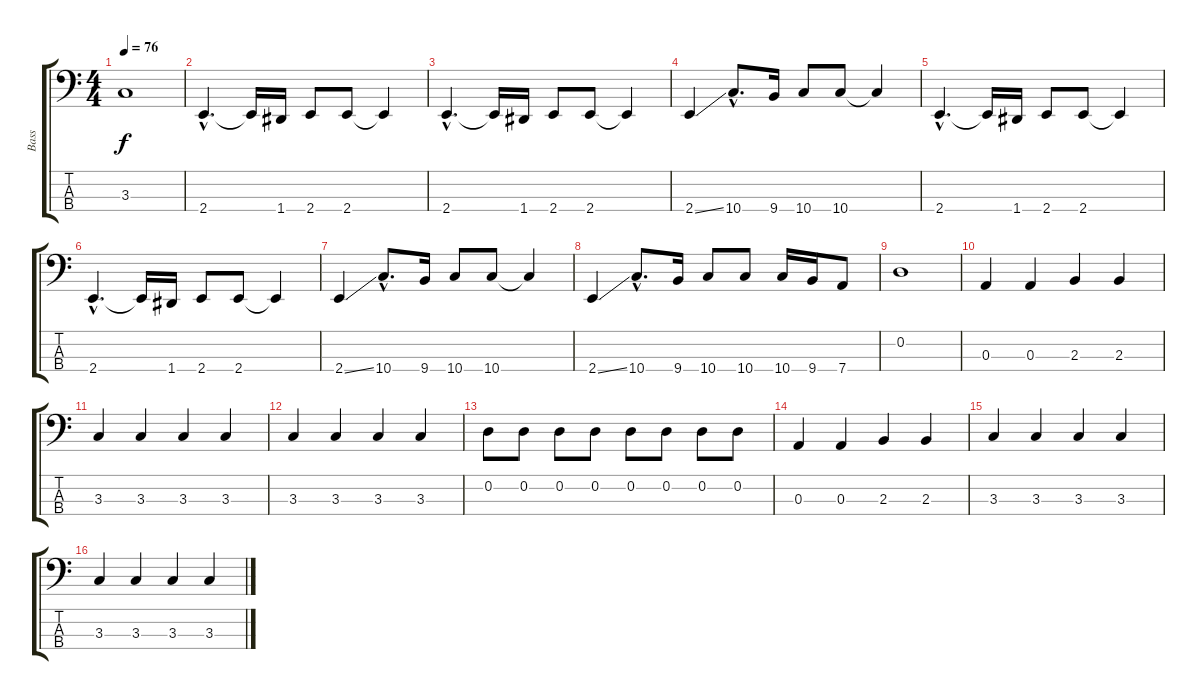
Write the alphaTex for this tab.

\track ("Bass" "Bass") {instrument electricbassfinger}
\staff {score tabs}
\tuning (G2 D2 A1 D1) {hide}
\ts (4 4)
\tempo 76
\clef f4
\ks c
3.3{t}.1{dy f} |
2.4{hac}.4{d} 2.4{t}.16 1.4.16 2.4.8 2.4.8 2.4{t}.4 |
2.4{hac}.4{d} 2.4{t}.16 1.4.16 2.4.8 2.4.8 2.4{t}.4 |
2.4{ss}.4 10.4{hac}.8{d} 9.4.16 10.4.8 10.4.8 10.4{t}.4 |
2.4{hac}.4{d} 2.4{t}.16 1.4.16 2.4.8 2.4.8 2.4{t}.4 |
2.4{hac}.4{d} 2.4{t}.16 1.4.16 2.4.8 2.4.8 2.4{t}.4 |
2.4{ss}.4 10.4{hac}.8{d} 9.4.16 10.4.8 10.4.8 10.4{t}.4 |
2.4{ss}.4 10.4{hac}.8{d} 9.4.16 10.4.8 10.4.8 10.4.16 9.4.16 7.4.8 |
0.2.1 |
0.3.4 0.3.4 2.3.4 2.3.4 |
3.3.4 3.3.4 3.3.4 3.3.4 |
3.3.4 3.3.4 3.3.4 3.3.4 |
0.2.8 0.2.8 0.2.8 0.2.8 0.2.8 0.2.8 0.2.8 0.2.8 |
0.3.4 0.3.4 2.3.4 2.3.4 |
3.3.4 3.3.4 3.3.4 3.3.4 |
3.3.4 3.3.4 3.3.4 3.3.4
